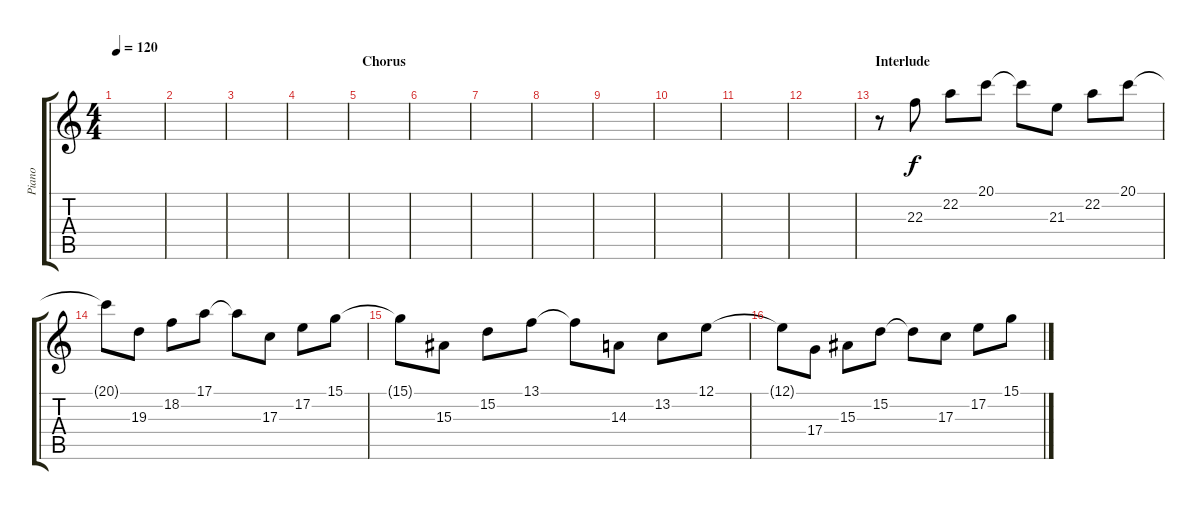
\track ("Piano" "Piano") {instrument brightacousticpiano}
\staff {score tabs}
\tuning (E4 B3 G3 D3 A2 E2) {hide}
\ts (4 4)
\tempo 120
\clef g2
\ks c
|
|
|
|
\section ("" "Chorus")
|
|
|
|
|
|
|
|
\section ("" "Interlude")
r.8 22.3.8 22.2.8 20.1.8 20.1{t}.8 21.3.8 22.2.8 20.1.8 |
20.1{t}.8 19.3.8 18.2.8 17.1.8 17.1{t}.8 17.3.8 17.2.8 15.1.8 |
15.1{t}.8 15.3.8 15.2.8 13.1.8 13.1{t}.8 14.3.8 13.2.8 12.1.8 |
12.1{t}.8 17.4.8 15.3.8 15.2.8 15.2{t}.8 17.3.8 17.2.8 15.1.8
